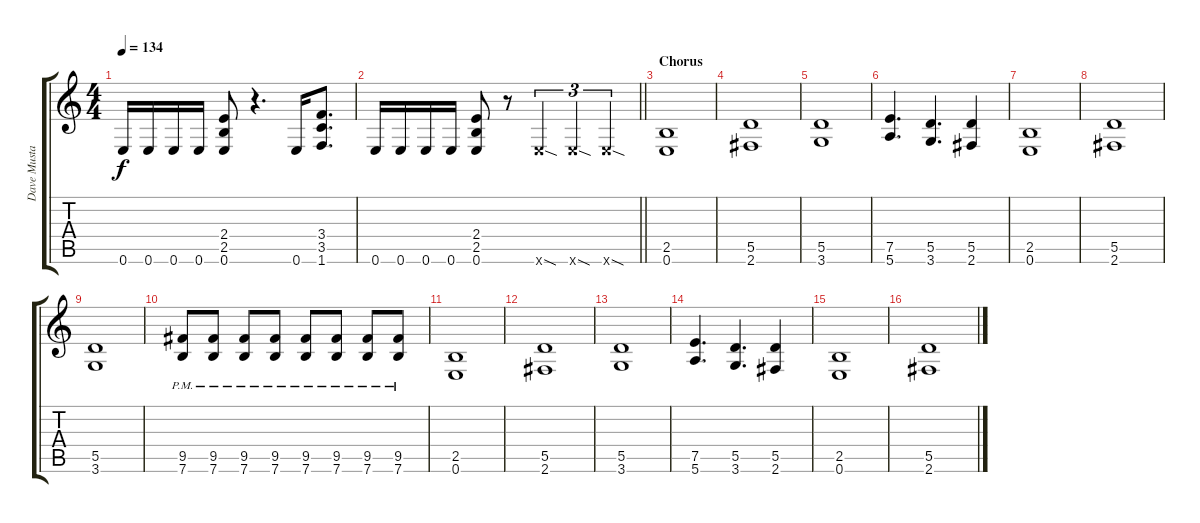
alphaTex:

\track ("Dave Mustaine" "Dave Musta") {instrument overdrivenguitar}
\staff {score tabs}
\tuning (E4 B3 G3 D3 A2 E2) {hide}
\ts (4 4)
\tempo 134
\clef g2
\ks c
0.6.16{dy f} 0.6.16 0.6.16 0.6.16 (2.4 2.5 0.6).8 r.4{d} 0.6.16 (3.4 3.5 1.6).8{d} |
\barLineRight lightlight
0.6.16 0.6.16 0.6.16 0.6.16 (2.4 2.5 0.6).8 r.8 0.6{sod x}.4{tu (3 2)} 0.6{sod x}.4{tu (3 2)} 0.6{sod x}.4{tu (3 2)} |
\section ("" "Chorus")
(2.5 0.6).1 |
(5.5 2.6).1 |
(5.5 3.6).1 |
(7.5 5.6).4{d} (5.5 3.6).4{d} (5.5 2.6).4 |
(2.5 0.6).1 |
(5.5 2.6).1 |
(5.5 3.6).1 |
(9.5{pm} 7.6{pm}).8 (9.5{pm} 7.6{pm}).8 (9.5{pm} 7.6{pm}).8 (9.5{pm} 7.6{pm}).8 (9.5{pm} 7.6{pm}).8 (9.5{pm} 7.6{pm}).8 (9.5{pm} 7.6{pm}).8 (9.5{pm} 7.6{pm}).8 |
(2.5 0.6).1 |
(5.5 2.6).1 |
(5.5 3.6).1 |
(7.5 5.6).4{d} (5.5 3.6).4{d} (5.5 2.6).4 |
(2.5 0.6).1 |
(5.5 2.6).1
